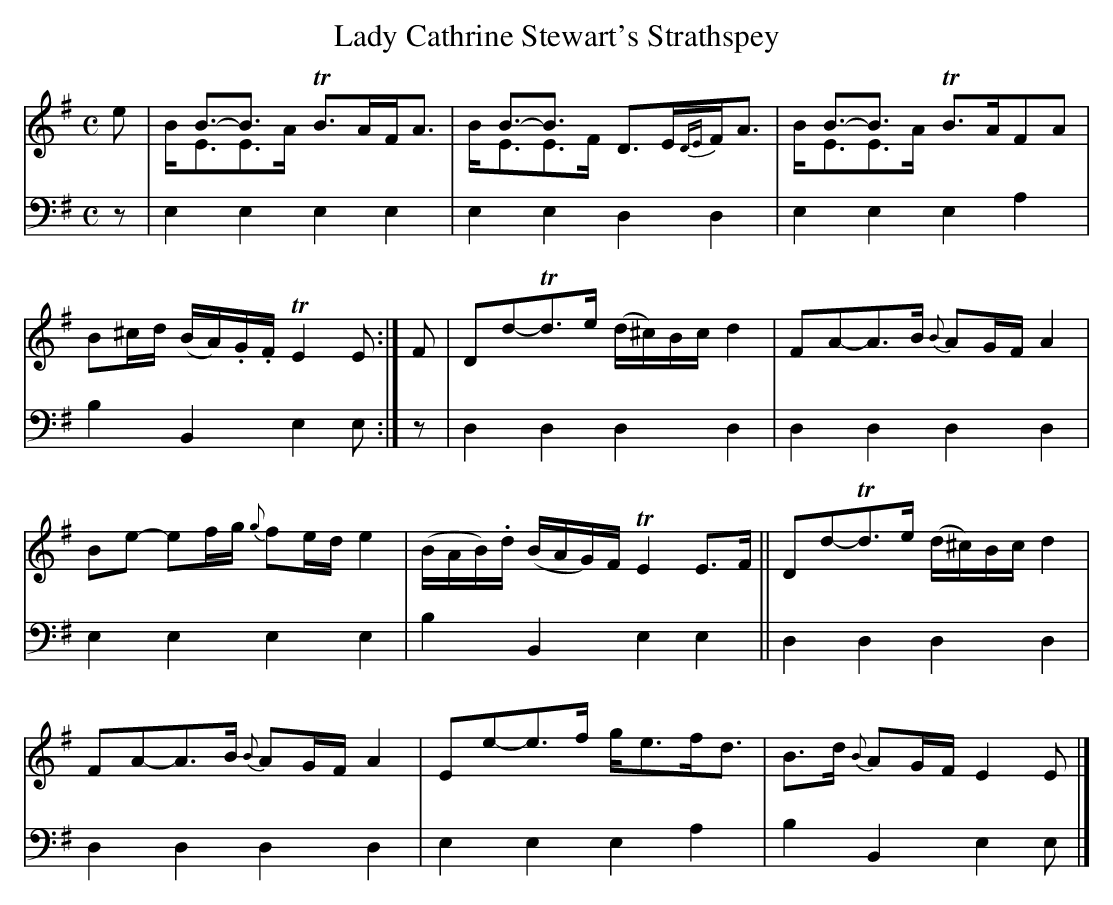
X:1
T: Lady Cathrine Stewart's Strathspey
M: C
L: 1/8
K: Em
V: 1 staves=2
e |\
x<B-B>x TB>AF<A & B<EE>A x4 | x<B-B>x D>E{DE}F<A & B<EE>F x4 |\
x<B-B>x TB>AFA & B<EE>A x4 | B^c/d/ (B/A/).G/.F/ TE2E :| F |\
Dd-Td>e (d/^c/)B/c/ d2 | FA-A>B {B}AG/F/ A2 |
Be- ef/g/ {g}fe/d/ e2 | (B/A/B/).d/ (B/A/G/)F/ TE2E>F ||\
Dd-Td>e (d/^c/)B/c/ d2 | FA-A>B {B}AG/F/ A2 |\
Ee-e>f g<ef<d | B>d {B}AG/F/ E2E |]
V: 2 clef=bass middle=d
z |\
e2e2 e2e2 | e2e2 d2d2 | e2e2 e2a2 | b2B2 e2e :| z | d2d2 d2d2 | d2d2 d2d2 |
e2e2 e2e2 | b2B2 e2e2 || d2d2 d2d2 | d2d2 d2d2 | e2e2 e2a2 | b2B2 e2e |]
